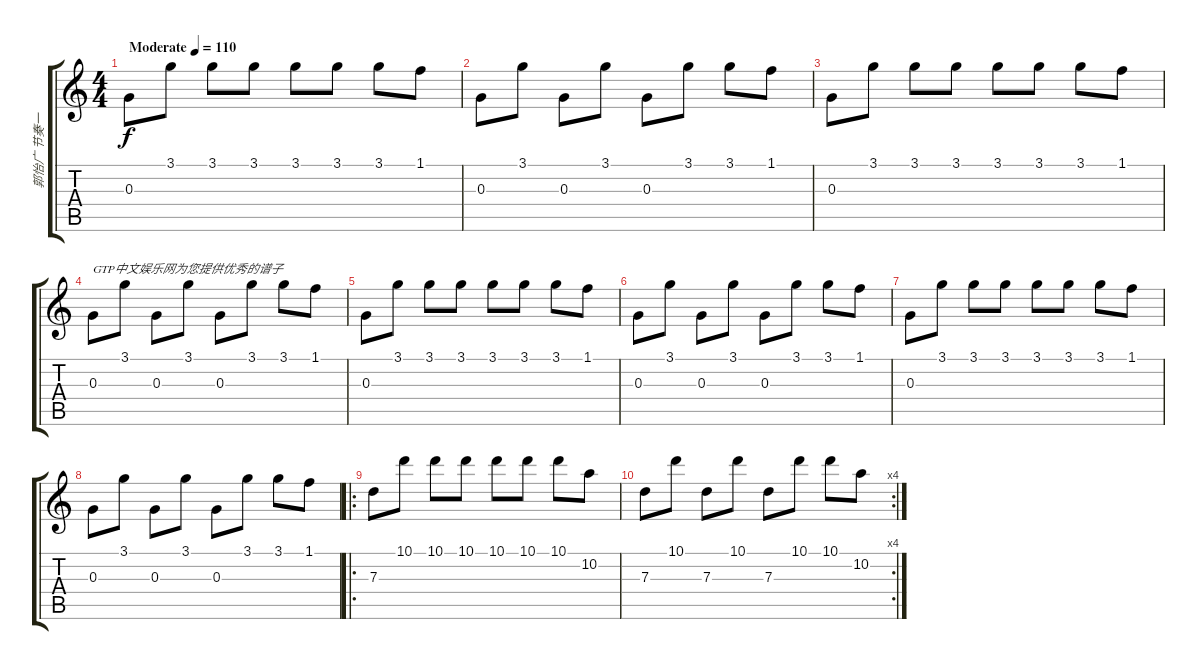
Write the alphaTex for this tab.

\track ("郭怡广 节奏一" "郭怡广 节奏一") {instrument electricguitarclean}
\staff {score tabs}
\tuning (E4 B3 G3 D3 A2 E2) {hide}
\ts (4 4)
\tempo (110 "Moderate")
\clef g2
\ks c
0.3.8{dy f instrument electricguitarclean} 3.1.8 3.1.8 3.1.8 3.1.8 3.1.8 3.1.8 1.1.8 |
0.3.8 3.1.8 0.3.8 3.1.8 0.3.8 3.1.8 3.1.8 1.1.8 |
0.3.8 3.1.8 3.1.8 3.1.8 3.1.8 3.1.8 3.1.8 1.1.8 |
0.3.8{txt "GTP中文娱乐网为您提供优秀的谱子"} 3.1.8 0.3.8 3.1.8 0.3.8 3.1.8 3.1.8 1.1.8 |
0.3.8 3.1.8 3.1.8 3.1.8 3.1.8 3.1.8 3.1.8 1.1.8 |
0.3.8 3.1.8 0.3.8 3.1.8 0.3.8 3.1.8 3.1.8 1.1.8 |
0.3.8 3.1.8 3.1.8 3.1.8 3.1.8 3.1.8 3.1.8 1.1.8 |
0.3.8 3.1.8 0.3.8 3.1.8 0.3.8 3.1.8 3.1.8 1.1.8 |
\ro
7.3.8 10.1.8 10.1.8 10.1.8 10.1.8 10.1.8 10.1.8 10.2.8 |
\rc 4
7.3.8 10.1.8 7.3.8 10.1.8 7.3.8 10.1.8 10.1.8 10.2.8
